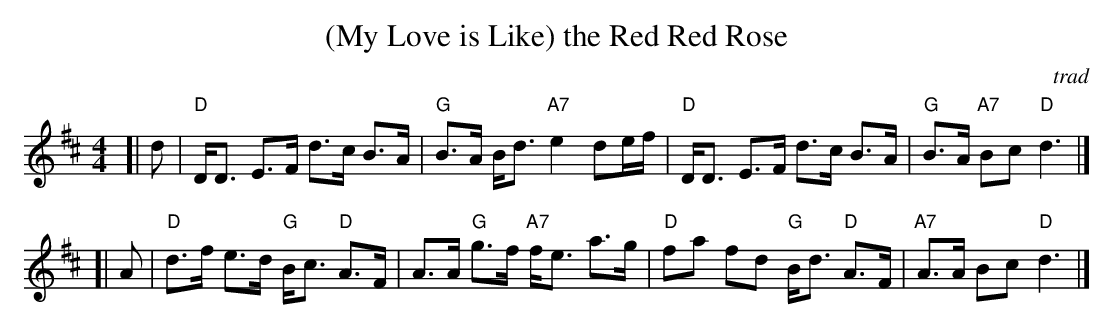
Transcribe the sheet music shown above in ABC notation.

X:1
T: (My Love is Like) the Red Red Rose
O: trad
M: 4/4
L: 1/8
K: D
[| d | "D"D<D E>F d>c B>A | "G"B>A B<d "A7"e2 de/f/ | "D"D<D E>F d>c B>A | "G"B>A "A7"Bc "D"d3 |]
[| A | "D"d>f e>d "G"B<c "D"A>F | A>A "G"g>f "A7"f<e a>g | "D"fa fd "G"B<d "D"A>F | "A7"A>A Bc "D"d3 |]
